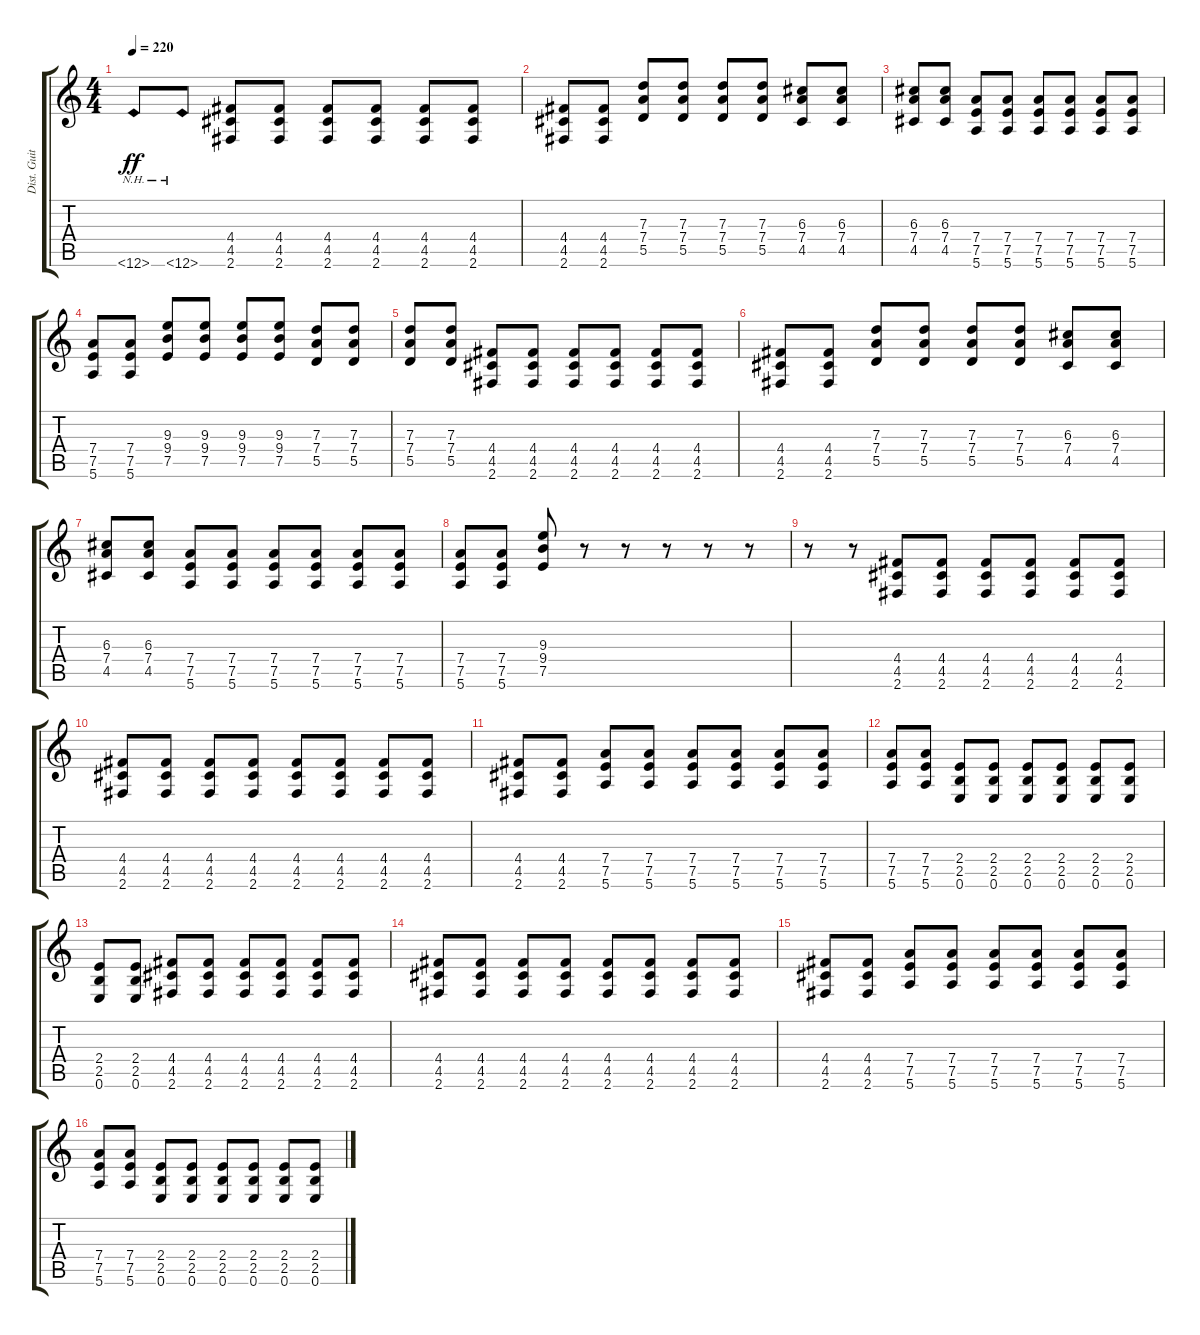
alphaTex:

\track ("Dist. Guitar 2" "Dist. Guit") {instrument distortionguitar}
\staff {score tabs}
\tuning (E4 B3 G3 D3 A2 E2) {hide}
\ts (4 4)
\tempo 220
\clef g2
\ks c
12.6{nh}.8{dy ff} 12.6{nh}.8 (4.4 4.5 2.6).8 (4.4 4.5 2.6).8 (4.4 4.5 2.6).8 (4.4 4.5 2.6).8 (4.4 4.5 2.6).8 (4.4 4.5 2.6).8 |
(4.4 4.5 2.6).8 (4.4 4.5 2.6).8 (7.3 7.4 5.5).8 (7.3 7.4 5.5).8 (7.3 7.4 5.5).8 (7.3 7.4 5.5).8 (6.3 7.4 4.5).8 (6.3 7.4 4.5).8 |
(6.3 7.4 4.5).8 (6.3 7.4 4.5).8 (7.4 7.5 5.6).8 (7.4 7.5 5.6).8 (7.4 7.5 5.6).8 (7.4 7.5 5.6).8 (7.4 7.5 5.6).8 (7.4 7.5 5.6).8 |
(7.4 7.5 5.6).8 (7.4 7.5 5.6).8 (9.3 9.4 7.5).8 (9.3 9.4 7.5).8 (9.3 9.4 7.5).8 (9.3 9.4 7.5).8 (7.3 7.4 5.5).8 (7.3 7.4 5.5).8 |
(7.3 7.4 5.5).8 (7.3 7.4 5.5).8 (4.4 4.5 2.6).8 (4.4 4.5 2.6).8 (4.4 4.5 2.6).8 (4.4 4.5 2.6).8 (4.4 4.5 2.6).8 (4.4 4.5 2.6).8 |
(4.4 4.5 2.6).8 (4.4 4.5 2.6).8 (7.3 7.4 5.5).8 (7.3 7.4 5.5).8 (7.3 7.4 5.5).8 (7.3 7.4 5.5).8 (6.3 7.4 4.5).8 (6.3 7.4 4.5).8 |
(6.3 7.4 4.5).8 (6.3 7.4 4.5).8 (7.4 7.5 5.6).8 (7.4 7.5 5.6).8 (7.4 7.5 5.6).8 (7.4 7.5 5.6).8 (7.4 7.5 5.6).8 (7.4 7.5 5.6).8 |
(7.4 7.5 5.6).8 (7.4 7.5 5.6).8 (9.3 9.4 7.5).8 r.8 r.8 r.8 r.8 r.8 |
r.8 r.8 (4.4 4.5 2.6).8 (4.4 4.5 2.6).8 (4.4 4.5 2.6).8 (4.4 4.5 2.6).8 (4.4 4.5 2.6).8 (4.4 4.5 2.6).8 |
(4.4 4.5 2.6).8 (4.4 4.5 2.6).8 (4.4 4.5 2.6).8 (4.4 4.5 2.6).8 (4.4 4.5 2.6).8 (4.4 4.5 2.6).8 (4.4 4.5 2.6).8 (4.4 4.5 2.6).8 |
(4.4 4.5 2.6).8 (4.4 4.5 2.6).8 (7.4 7.5 5.6).8 (7.4 7.5 5.6).8 (7.4 7.5 5.6).8 (7.4 7.5 5.6).8 (7.4 7.5 5.6).8 (7.4 7.5 5.6).8 |
(7.4 7.5 5.6).8 (7.4 7.5 5.6).8 (2.4 2.5 0.6).8 (2.4 2.5 0.6).8 (2.4 2.5 0.6).8 (2.4 2.5 0.6).8 (2.4 2.5 0.6).8 (2.4 2.5 0.6).8 |
(2.4 2.5 0.6).8 (2.4 2.5 0.6).8 (4.4 4.5 2.6).8 (4.4 4.5 2.6).8 (4.4 4.5 2.6).8 (4.4 4.5 2.6).8 (4.4 4.5 2.6).8 (4.4 4.5 2.6).8 |
(4.4 4.5 2.6).8 (4.4 4.5 2.6).8 (4.4 4.5 2.6).8 (4.4 4.5 2.6).8 (4.4 4.5 2.6).8 (4.4 4.5 2.6).8 (4.4 4.5 2.6).8 (4.4 4.5 2.6).8 |
(4.4 4.5 2.6).8 (4.4 4.5 2.6).8 (7.4 7.5 5.6).8 (7.4 7.5 5.6).8 (7.4 7.5 5.6).8 (7.4 7.5 5.6).8 (7.4 7.5 5.6).8 (7.4 7.5 5.6).8 |
(7.4 7.5 5.6).8 (7.4 7.5 5.6).8 (2.4 2.5 0.6).8 (2.4 2.5 0.6).8 (2.4 2.5 0.6).8 (2.4 2.5 0.6).8 (2.4 2.5 0.6).8 (2.4 2.5 0.6).8
